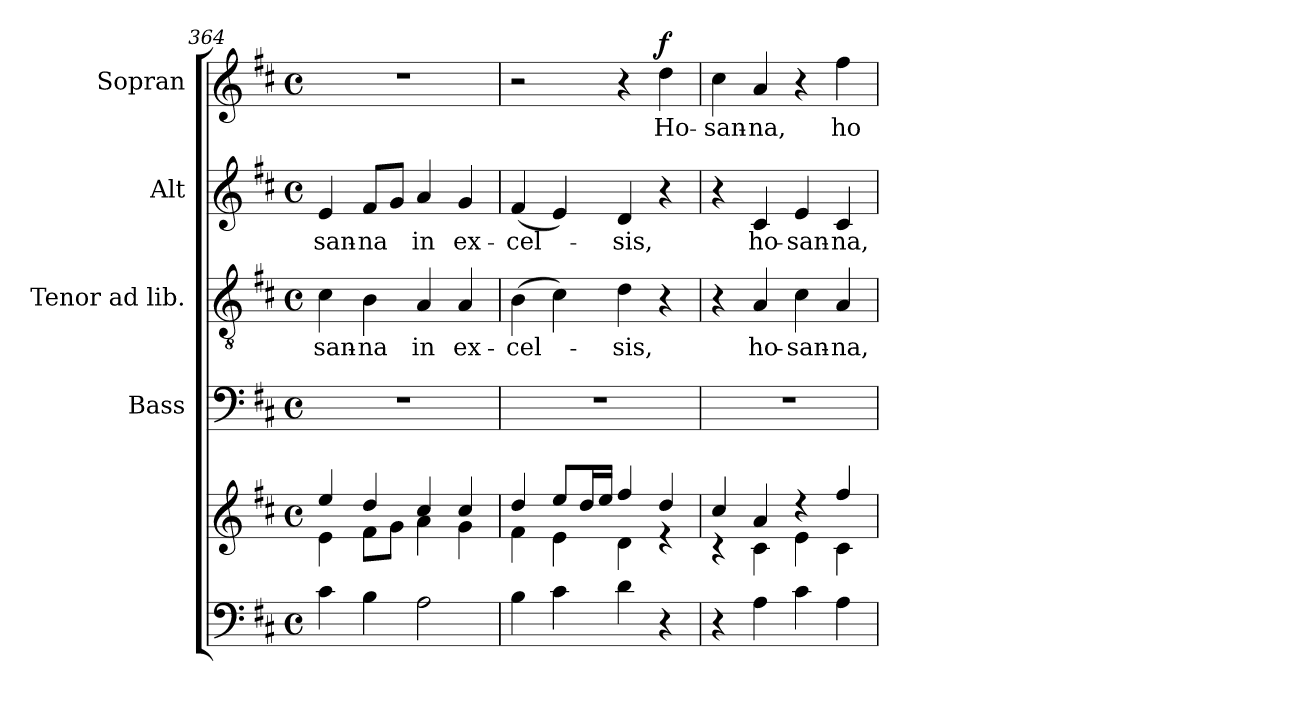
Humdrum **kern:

**kern	**kern	**kern	**kern	**text	**kern	**text	**kern	**text	**dynam
*part5	*part5	*part4	*part3	*part3	*part2	*part2	*part1	*part1	*part1
*staff6	*staff5	*staff4	*staff3	*staff3	*staff2	*staff2	*staff1	*staff1	*staff1
*	*	*I"Bass	*I"Tenor ad lib.	*	*I"Alt	*	*I"Sopran	*	*
*	*	*I'B.	*I'T.	*	*I'A.	*	*I'S.	*	*
*clefF4	*clefG2	*clefF4	*clefGv2	*	*clefG2	*	*clefG2	*	*
*k[f#c#]	*k[f#c#]	*k[f#c#]	*k[f#c#]	*	*k[f#c#]	*	*k[f#c#]	*	*
*D:	*D:	*D:	*D:	*	*D:	*	*D:	*	*
*M4/4	*M4/4	*M4/4	*M4/4	*	*M4/4	*	*M4/4	*	*
*met(c)	*met(c)	*met(c)	*met(c)	*	*met(c)	*	*met(c)	*	*
=364	=364	=364	=364	=364	=364	=364	=364	=364	=364
*	*^	*	*	*	*	*	*	*	*
!	!	!	!	!	!LO:LY:b	!	!LO:LY:b	!	!	!
4c#\	4ee/	4e\	1r	4c#\	-san-	4e/	-san-	1r	.	.
!	!	!	!	!	!LO:LY:b	!	!LO:LY:b	!	!	!
4B\	4dd/	8f#\L	.	4B\	-na	8f#/L	-na	.	.	.
.	.	8g\J	.	.	.	8g/J	.	.	.	.
!	!	!	!	!	!LO:LY:b	!	!LO:LY:b	!	!	!
2A\	4cc#/	4a\	.	4A/	in	4a/	in	.	.	.
!	!	!	!	!	!LO:LY:b	!	!LO:LY:b	!	!	!
.	4cc#/	4g\	.	4A/	ex-	4g/	ex-	.	.	.
=365	=365	=365	=365	=365	=365	=365	=365	=365	=365	=365
!	!	!	!	!	!LO:LY:b	!	!LO:LY:b	!	!	!
4B\	4dd/	4f#\	1r	(>4B\	-cel-	(<4f#/	-cel-	2r	.	.
4c#\	8ee/L	4e\	.	4c#\)	.	4e/)	.	.	.	.
.	16dd/L	.	.	.	.	.	.	.	.	.
.	16ee/JJ	.	.	.	.	.	.	.	.	.
!	!	!	!	!	!LO:LY:b	!	!LO:LY:b	!	!	!
4d\	4ff#/	4d\	.	4d\	-sis,	4d/	-sis,	4r	.	.
!	!	!	!	!	!	!	!	!	!LO:LY:b	!LO:DY:a
4r	4dd/	4rd	.	4r	.	4r	.	4dd\	Ho-	f
=366	=366	=366	=366	=366	=366	=366	=366	=366	=366	=366
!	!	!	!	!	!	!	!	!	!LO:LY:b	!
4r	4cc#/	4rc	1r	4r	.	4r	.	4cc#\	-san-	.
!	!	!	!	!	!LO:LY:b	!	!LO:LY:b	!	!LO:LY:b	!
4A\	4a/	4c#\	.	4A/	ho-	4c#/	ho-	4a/	-na,	.
!	!	!	!	!	!LO:LY:b	!	!LO:LY:b	!	!	!
4c#\	4rdd	4e\	.	4c#\	-san-	4e/	-san-	4r	.	.
!	!	!	!	!	!LO:LY:b	!	!LO:LY:b	!	!LO:LY:b	!
4A\	4ff#/	4c#\	.	4A/	-na,	4c#/	-na,	4ff#\	ho-	.
*	*v	*v	*	*	*	*	*	*	*	*
=	=	=	=	=	=	=	=	=	=
*-	*-	*-	*-	*-	*-	*-	*-	*-	*-
